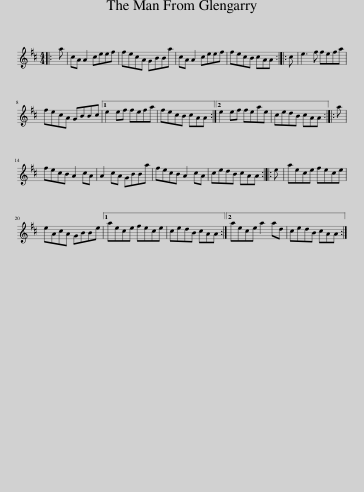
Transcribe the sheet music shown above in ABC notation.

X:1
L:1/8
M:4/4
I:linebreak $
K:D
V:1 treble
V:1
|: a | cA A2 ceef | fecA GBBa | cA A2 ceef | fecB cAA :: %5
 c | e3 f fefa |$ fecA GBBc |1 e2 ef fefa | fecB cAA :|2 %10
 e2 ef feae | cedB cAA :: a |$ fecB A2 cA | A2 cA GBBa | %15
 fecB A2 cA | cedB cAA :: e | aece fece |$ eAcA GBBe |1 %20
 aece fece | cedB cAA :|2 aece a2 ad | cedB cAA :| %24
